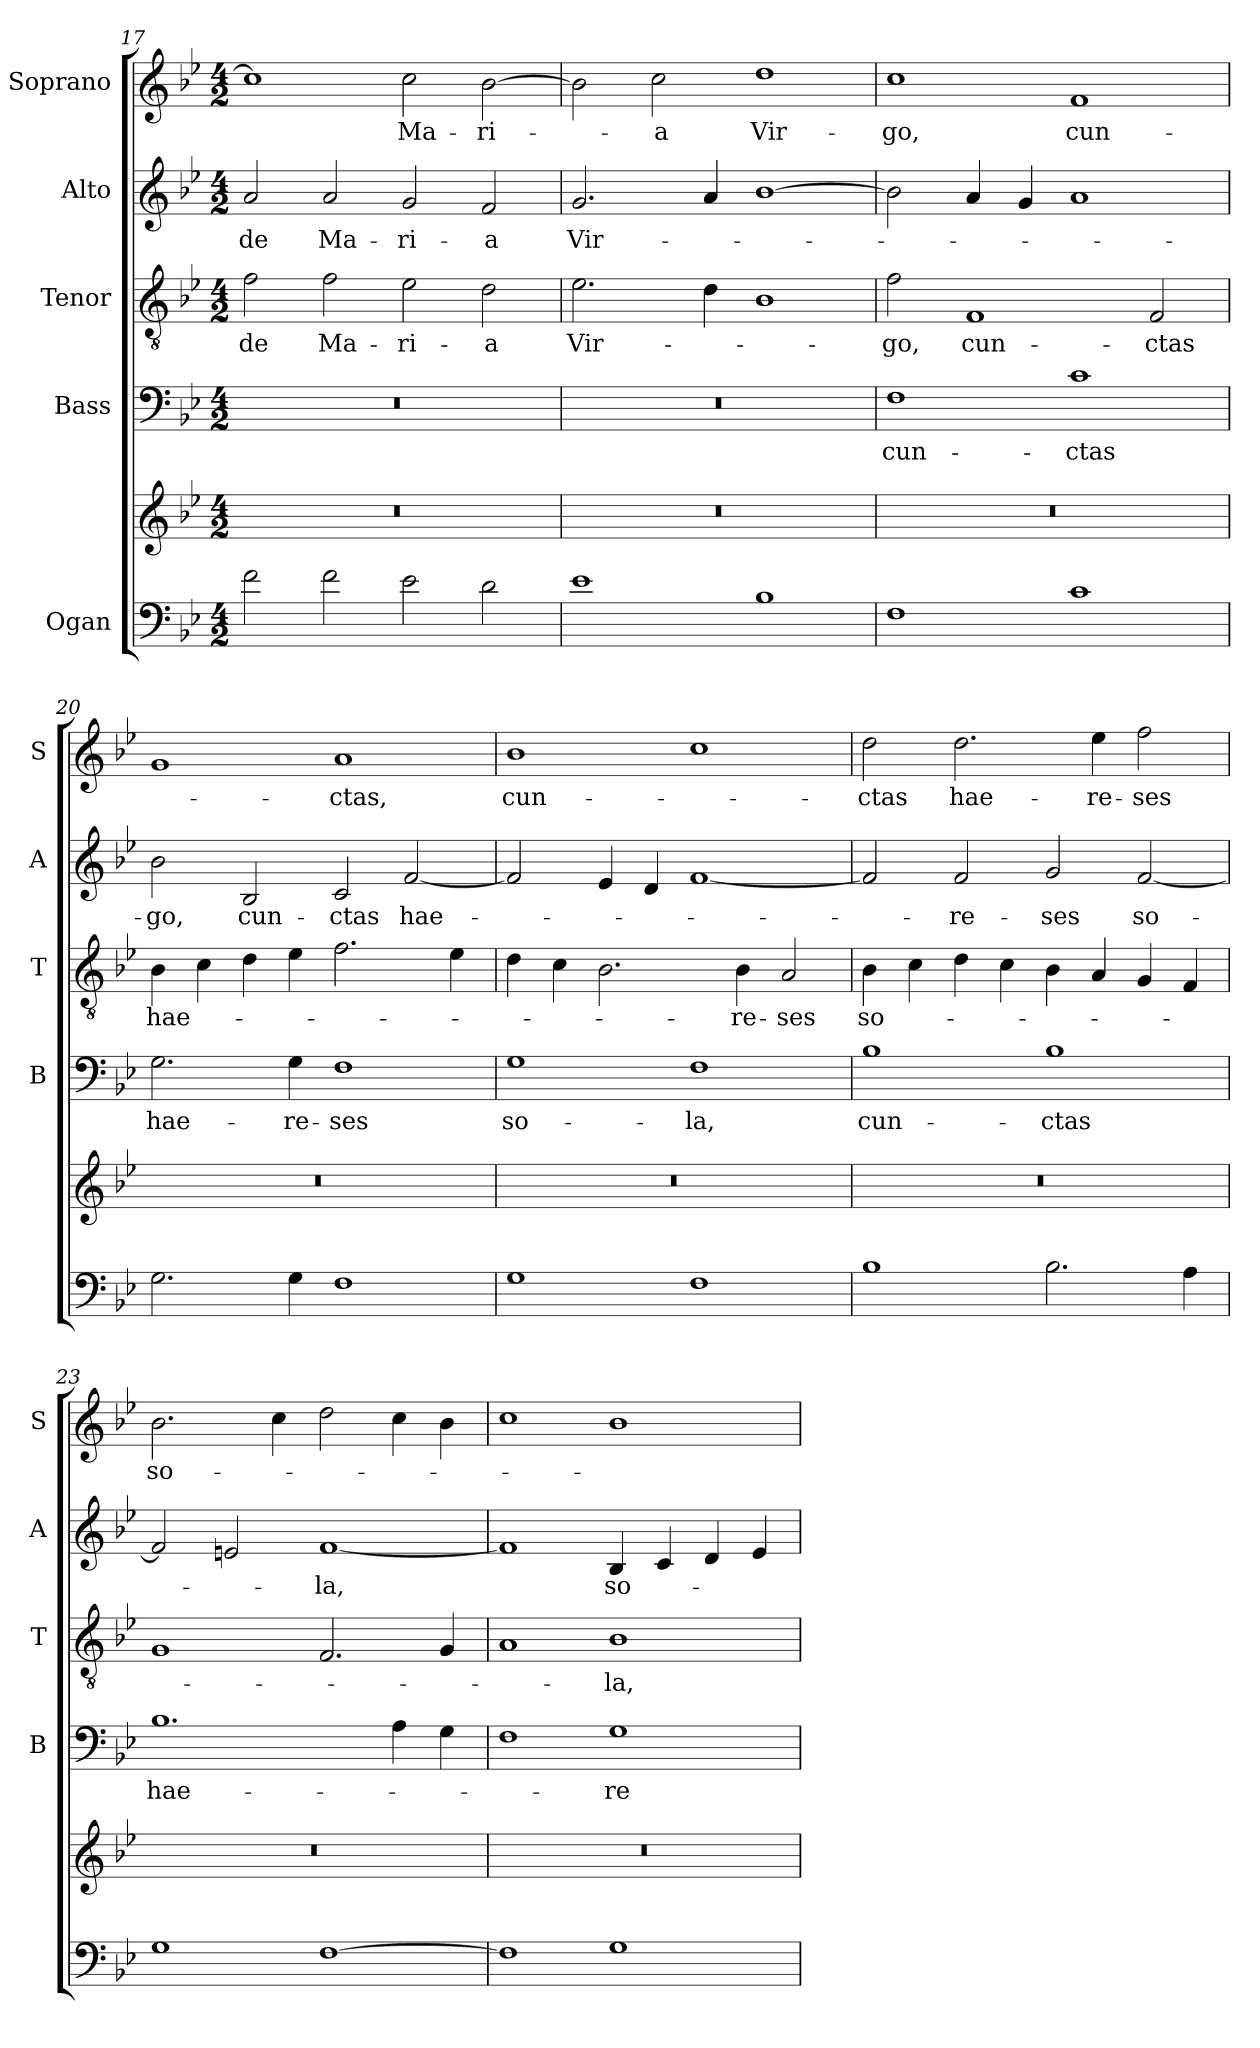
**kern	**kern	**kern	**text	**kern	**text	**kern	**text	**kern	**text
*part5	*part5	*part4	*part4	*part3	*part3	*part2	*part2	*part1	*part1
*staff6	*staff5	*staff4	*staff4	*staff3	*staff3	*staff2	*staff2	*staff1	*staff1
*I"Ogan	*	*I"Bass	*	*I"Tenor	*	*I"Alto	*	*I"Soprano	*
*	*	*I'B	*	*I'T	*	*I'A	*	*I'S	*
!!LO:LB:g=z
*clefF4	*clefG2	*clefF4	*	*clefGv2	*	*clefG2	*	*clefG2	*
*k[b-e-]	*k[b-e-]	*k[b-e-]	*	*k[b-e-]	*	*k[b-e-]	*	*k[b-e-]	*
*B-:	*B-:	*B-:	*	*B-:	*	*B-:	*	*B-:	*
*M4/2	*M4/2	*M4/2	*	*M4/2	*	*M4/2	*	*M4/2	*
=17	=17	=17	=17	=17	=17	=17	=17	=17	=17
!	!	!	!	!	!LO:LY:b	!	!LO:LY:b	!	!
2f\	0r	0r	.	2f\	-de	2a/	-de	1cc]	.
!	!	!	!	!	!LO:LY:b	!	!LO:LY:b	!	!
2f\	.	.	.	2f\	Ma-	2a/	Ma-	.	.
!	!	!	!	!	!LO:LY:b	!	!LO:LY:b	!	!LO:LY:b
2e-\	.	.	.	2e-\	-ri-	2g/	-ri-	2cc\	Ma-
!	!	!	!	!	!LO:LY:b	!	!LO:LY:b	!	!LO:LY:b
2d\	.	.	.	2d\	-a	2f/	-a	[2b-\	-ri-
=18	=18	=18	=18	=18	=18	=18	=18	=18	=18
!	!	!	!	!	!LO:LY:b	!	!LO:LY:b	!	!
1e-	0r	0r	.	2.e-\	Vir-	2.g/	Vir-	2b-\]	.
!	!	!	!	!	!	!	!	!	!LO:LY:b
.	.	.	.	.	.	.	.	2cc\	-a
.	.	.	.	4d\	.	4a/	.	.	.
!	!	!	!	!	!	!	!	!	!LO:LY:b
1B-	.	.	.	1B-	.	[1b-	.	1dd	Vir-
=19	=19	=19	=19	=19	=19	=19	=19	=19	=19
!	!	!	!LO:LY:b	!	!LO:LY:b	!	!	!	!LO:LY:b
1F	0r	1F	cun-	2f\	-go,	2b-\]	.	1cc	-go,
!	!	!	!	!	!LO:LY:b	!	!	!	!
.	.	.	.	1F	cun-	4a/	.	.	.
.	.	.	.	.	.	4g/	.	.	.
!	!	!	!LO:LY:b	!	!	!	!	!	!LO:LY:b
1c	.	1c	-ctas	.	.	1a	.	1f	cun-
!	!	!	!	!	!LO:LY:b	!	!	!	!
.	.	.	.	2F/	-ctas	.	.	.	.
=20	=20	=20	=20	=20	=20	=20	=20	=20	=20
!	!	!	!LO:LY:b	!	!LO:LY:b	!	!LO:LY:b	!	!
2.G\	0r	2.G\	hae-	4B-\	hae-	2b-\	-go,	1g	.
.	.	.	.	4c\	.	.	.	.	.
!	!	!	!	!	!	!	!LO:LY:b	!	!
.	.	.	.	4d\	.	2B-/	cun-	.	.
!	!	!	!LO:LY:b	!	!	!	!	!	!
4G\	.	4G\	-re-	4e-\	.	.	.	.	.
!	!	!	!LO:LY:b	!	!	!	!LO:LY:b	!	!LO:LY:b
1F	.	1F	-ses	2.f\	.	2c/	-ctas	1a	-ctas,
!	!	!	!	!	!	!	!LO:LY:b	!	!
.	.	.	.	.	.	[2f/	hae-	.	.
.	.	.	.	4e-\	.	.	.	.	.
=21	=21	=21	=21	=21	=21	=21	=21	=21	=21
!	!	!	!LO:LY:b	!	!	!	!	!	!LO:LY:b
1G	0r	1G	so-	4d\	.	2f/]	.	1b-	cun-
.	.	.	.	4c\	.	.	.	.	.
.	.	.	.	2.B-\	.	4e-/	.	.	.
.	.	.	.	.	.	4d/	.	.	.
!	!	!	!LO:LY:b	!	!	!	!	!	!
1F	.	1F	-la,	.	.	[1f	.	1cc	.
!	!	!	!	!	!LO:LY:b	!	!	!	!
.	.	.	.	4B-\	-re-	.	.	.	.
!	!	!	!	!	!LO:LY:b	!	!	!	!
.	.	.	.	2A/	-ses	.	.	.	.
!!LO:LB:g=z
=22	=22	=22	=22	=22	=22	=22	=22	=22	=22
!	!	!	!LO:LY:b	!	!LO:LY:b	!	!	!	!LO:LY:b
1B-	0r	1B-	cun-	4B-\	so-	2f/]	.	2dd\	-ctas
.	.	.	.	4c\	.	.	.	.	.
!	!	!	!	!	!	!	!LO:LY:b	!	!LO:LY:b
.	.	.	.	4d\	.	2f/	-re-	2.dd\	hae-
.	.	.	.	4c\	.	.	.	.	.
!	!	!	!LO:LY:b	!	!	!	!LO:LY:b	!	!
2.B-\	.	1B-	-ctas	4B-\	.	2g/	-ses	.	.
!	!	!	!	!	!	!	!	!	!LO:LY:b
.	.	.	.	4A/	.	.	.	4ee-\	-re-
!	!	!	!	!	!	!	!LO:LY:b	!	!LO:LY:b
.	.	.	.	4G/	.	[2f/	so-	2ff\	-ses
4A\	.	.	.	4F/	.	.	.	.	.
=23	=23	=23	=23	=23	=23	=23	=23	=23	=23
!	!	!	!LO:LY:b	!	!	!	!	!	!LO:LY:b
1G	0r	1.B-	hae-	1G	.	2f/]	.	2.b-\	so-
.	.	.	.	.	.	2en/	.	.	.
.	.	.	.	.	.	.	.	4cc\	.
!	!	!	!	!	!	!	!LO:LY:b	!	!
[1F	.	.	.	2.F/	.	[1f	-la,	2dd\	.
.	.	4A\	.	.	.	.	.	4cc\	.
.	.	4G\	.	4G/	.	.	.	4b-\	.
=24	=24	=24	=24	=24	=24	=24	=24	=24	=24
1F]	0r	1F	.	1A	.	1f]	.	1cc	.
!	!	!	!LO:LY:b	!	!LO:LY:b	!	!LO:LY:b	!	!
1G	.	1G	-re-	1B-	-la,	4B-/	so-	1b-	.
.	.	.	.	.	.	4c/	.	.	.
.	.	.	.	.	.	4d/	.	.	.
.	.	.	.	.	.	4e-/	.	.	.
=	=	=	=	=	=	=	=	=	=
*-	*-	*-	*-	*-	*-	*-	*-	*-	*-
